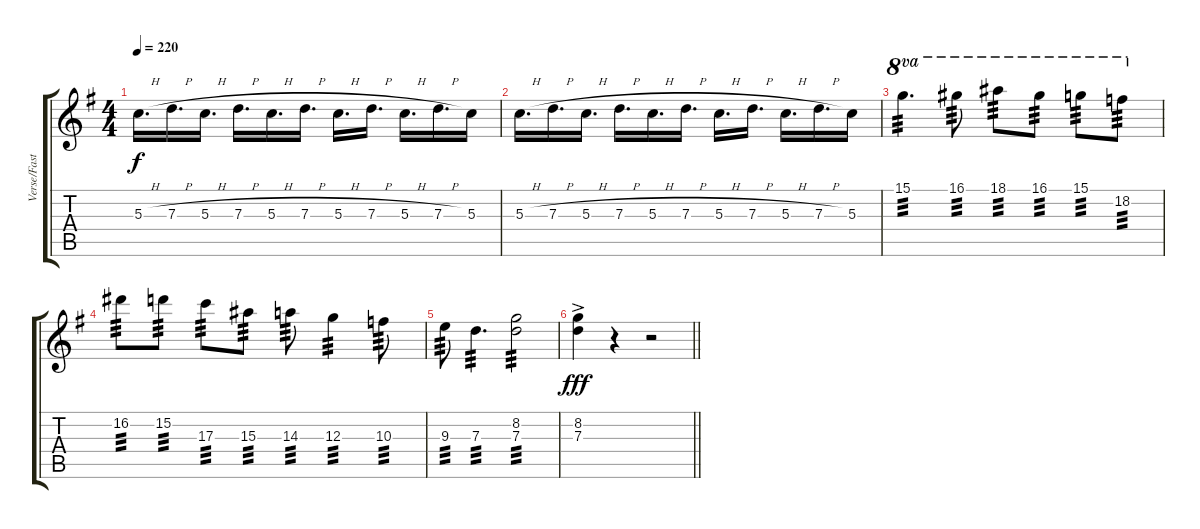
\track ("Verse/Fast Part/Outro" "Verse/Fast") {instrument distortionguitar}
\staff {score tabs}
\tuning (E4 B3 G3 D3 A2 E2) {hide}
\ts (4 4)
\tempo 220
\clef g2
\ks g
5.3{h}.16{d dy f} 7.3{h}.16{d} 5.3{h}.16{d} 7.3{h}.16{d} 5.3{h}.16{d} 7.3{h}.16{d} 5.3{h}.16{d} 7.3{h}.16{d} 5.3{h}.16{d} 7.3{h}.16{d} 5.3.16 |
5.3{h}.16{d} 7.3{h}.16{d} 5.3{h}.16{d} 7.3{h}.16{d} 5.3{h}.16{d} 7.3{h}.16{d} 5.3{h}.16{d} 7.3{h}.16{d} 5.3{h}.16{d} 7.3{h}.16{d} 5.3.16 |
15.1.4{d ot 8va tp 3} 16.1.8{ot 8va tp 3} 18.1.8{ot 8va tp 3} 16.1.8{ot 8va tp 3} 15.1.8{ot 8va tp 3} 18.2.8{ot 8va tp 3} |
16.2.8{tp 3} 15.2.8{tp 3} 17.3.8{tp 3} 15.3.8{tp 3} 14.3.8{tp 3} 12.3.4{tp 3} 10.3.8{tp 3} |
9.3.8{tp 3} 7.3.4{d tp 3} (8.2 7.3).2{tp 3} |
\barLineRight lightlight
(8.2 7.3{ac}).4{dy fff} r.4 r.2
